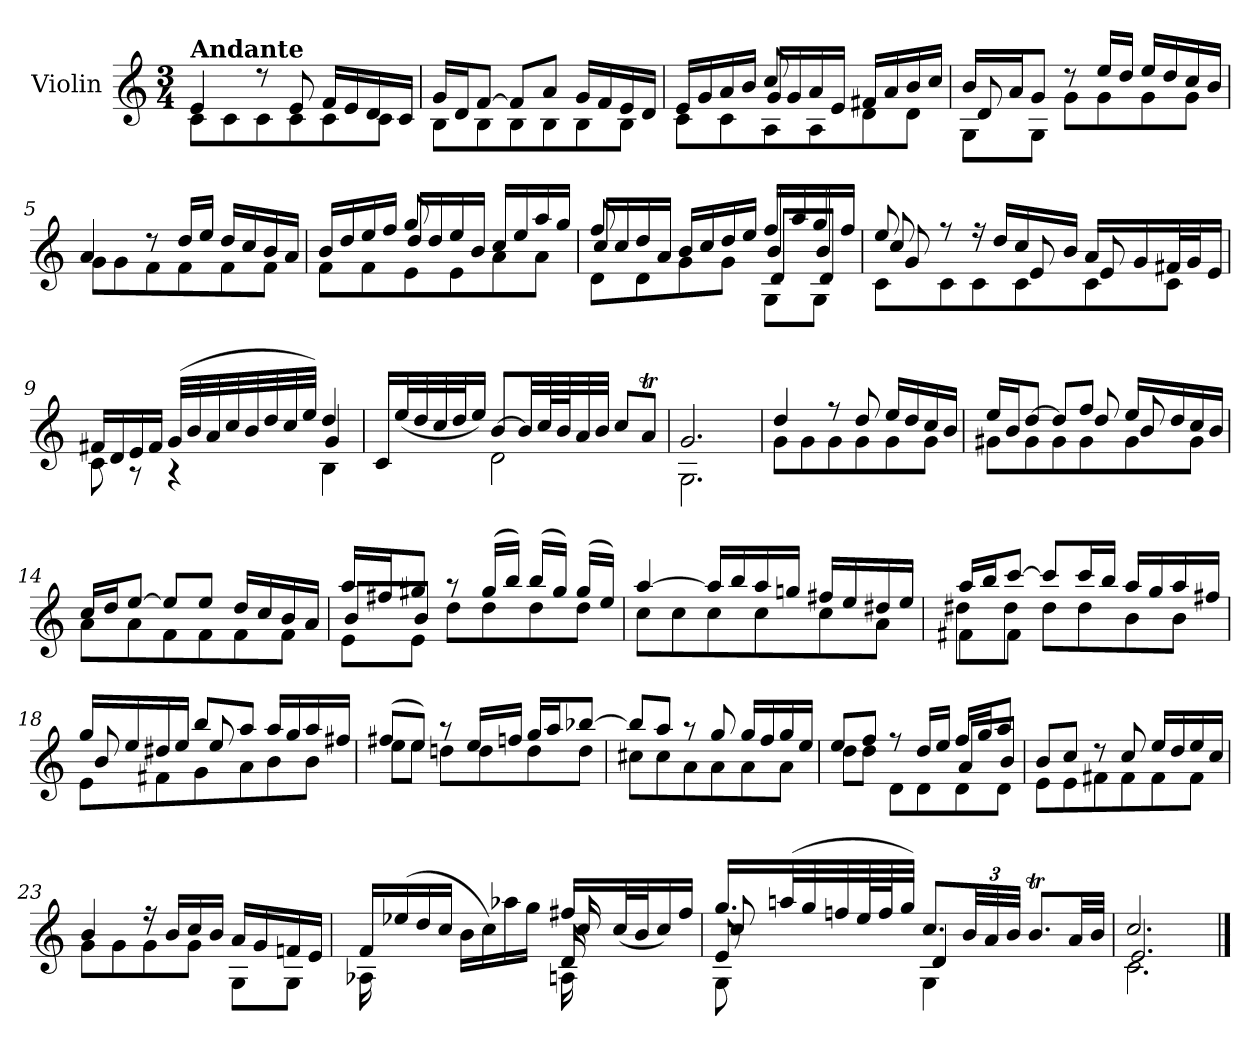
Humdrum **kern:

**kern
*part1
*staff1
*I"Violin
*I'Vln.
*clefG2
*k[]
*M3/4
=1
*^
!LO:TX:a:B:t=Andante	!
4e/	8c\L
.	8c\
8r	8c\
8e/	8c\
16f/LL	8c\
16e/	.
16d/	8c\J
16c/JJ	.
=2	=2
16g/LL	8B\L
16d/J	.
[8f/J	8B\
8f/L]	8B\
8a/J	8B\
16g/LL	8B\
16f/	.
16e/	8B\J
16d/JJ	.
=3	=3
*	*^
16e/LL	8c\L	4ryy
16g/	.	.
16a/	8c\	.
16b/JJ	.	.
8cc/	8A\	16g/LL
.	.	16g/
8ryy	8A\	16a/
.	.	16e/JJ
4ryy	8d\	16f#X/LL
.	.	16a/
.	8d\J	16b/
.	.	16cc/JJ
=4	=4	=4
16b/LL	8G\L	8d/
16a/J	.	.
8g/J	8G\J	8ryy
8r	8g\L	4ryy
16ee/LL	8g\	.
16dd/JJ	.	.
16ee/LL	8g\	4ryy
16dd/	.	.
16cc/	8g\J	.
16b/JJ	.	.
*	*v	*v
=5	=5
4a/	8g\L
.	8g\
8r	8f\
16dd/LL	8f\
16ee/JJ	.
16dd/LL	8f\
16cc/	.
16b/	8f\J
16a/JJ	.
=6	=6
*	*^
16b/LL	8f\L	4ryy
16dd/	.	.
16ee/	8f\	.
16ff/JJ	.	.
8gg/	8e\	16dd/LL
.	.	16dd/
8ryy	8e\	16ee/
.	.	16b/JJ
4ryy	8a\	16cc/LL
.	.	16ee/
.	8a\J	16aa/
.	.	16gg/JJ
=7	=7	=7
*	*	*^
8ff/	8d\L	16cc/LL	4ryy
.	.	16cc/	.
8ryy	8d\	16dd/	.
.	.	16a/JJ	.
16b/LL	8g\	4ryy	4ryy
16cc/	.	.	.
16dd/	8g\J	.	.
16ee/JJ	.	.	.
16ff/LL	8G\L	8b/L	8d/L
16aa/	.	.	.
16gg/	8G\J	8b/J	8d/J
16ff/JJ	.	.	.
=8	=8	=8	=8
8ee/	8c\L	8cc/	8g/
8r	8c\	8ryy	8ryy
16r	8c\	8ryy	4ryy
16dd/LL	.	.	.
16cc/	8c\	8e/	.
16b/JJ	.	.	.
16a/LL	8c\	8e/	4ryy
16g/	.	.	.
32f#X/L	8c\J	8ryy	.
32g/J	.	.	.
16e/JJ	.	.	.
*	*	*v	*v
=9	=9	=9
16f#X/LL	8c\	4ryy
16d/	.	.
16e/	8r	.
16f#/JJ	.	.
(>32g/LLL	4r	4ryy
32b/	.	.
32a/	.	.
32cc/	.	.
32b/	.	.
32dd/	.	.
32cc/	.	.
32ee/JJJ)	.	.
4dd/	4B\	4g/
*	*v	*v
=10	=10
16c/LL	4ryy
(<32ee/L	.
32dd/	.
32cc/	.
32dd/J	.
16ee/JJ)	.
[8b/L	2d\
32b/LL]	.
64cc/L	.
64b/J	.
32a/	.
32b/JJJ	.
8cc/L	.
8aT/J	.
=11	=11
2.g/	2.G\
=12	=12
4dd/	8g\L
.	8g\
8r	8g\
8dd/	8g\
16ee/LL	8g\
16dd/	.
16cc/	8g\J
16b/JJ	.
=13	=13
*	*^
16ee/LL	8g#X\L	4ryy
16b/J	.	.
[8dd/J	8g#\	.
8dd/L]	8g#\	8ryy
8ff/J	8g#\	8dd/
16ee/LL	8g#\	8b/
16dd/	.	.
16cc/	8g#\J	8ryy
16b/JJ	.	.
*	*v	*v
=14	=14
16cc/LL	8a\L
16dd/J	.
[8ee/J	8a\
8ee/L]	8f\
8ee/J	8f\
16dd/LL	8f\
16cc/	.
16b/	8f\J
16a/JJ	.
=15	=15
*	*^
16aa/LL	8e\L	8b/L
16ff#X/J	.	.
8gg#X/J	8e\J	8b/J
8r	8dd\L	4ryy
(>16gg#/LL	8dd\	.
16bb/JJ)	.	.
(>16bb/LL	8dd\	4ryy
16gg#/JJ)	.	.
(>16gg#/LL	8dd\J	.
16ee/JJ)	.	.
*	*v	*v
=16	=16
[4aa/	8cc\L
.	8cc\
16aa/LL]	8cc\
16bb/	.
16aa/	8cc\
16ggn/JJ	.
16ff#X/LL	8cc\
16ee/	.
16dd#X/	8a\J
16ee/JJ	.
=17	=17
*	*^
16aa/LL	8f#X\L	8dd#X\L
16bb/J	.	.
[8ccc/J	8f#\J	8dd#\J
8ccc/L]	8dd#\L	4ryy
16ccc/L	8dd#\	.
16bb/JJ	.	.
16aa/LL	8b\	4ryy
16gg/	.	.
16aa/	8b\J	.
16ff#X/JJ	.	.
=18	=18	=18
16gg/LL	8e\L	8b/
16ee/	.	.
16dd#X/	8f#X\	8ryy
16ee/JJ	.	.
8bb/L	8g\	8ee/
8aa/J	8a\	8ryy
16aa/LL	8b\	4ryy
16gg/	.	.
16aa/	8b\J	.
16ff#X/JJ	.	.
*	*v	*v
=19	=19
(>8ff#X/L	8ee\L
8ee/J)	8ee\J
8r	8ddn\L
16ee/LL	8dd\
16ffn/JJ	.
16gg/LL	8dd\
16aa/J	.
[8bb-X/J	8dd\J
=20	=20
8bb-/L]	8cc#X\L
8aa/J	8cc#\
8r	8a\
8gg/	8a\
16gg/LL	8a\
16ff/	.
16gg/	8a\J
16ee/JJ	.
=21	=21
*	*^
8ee/L	8dd\L	4ryy
8ff/J	8dd\J	.
8r	8d\L	4ryy
16dd/LL	8d\	.
16ee/JJ	.	.
16ff/LL	8d\	8a/L
16gg/J	.	.
8aa/J	8d\J	8b/J
*	*v	*v
=22	=22
8b/L	8e\L
8cc/J	8e\
8r	8f#X\
8cc/	8f#\
16ee/LL	8f#\
16dd/	.
16ee/	8f#\J
16cc/JJ	.
=23	=23
4b/	8g\L
.	8g\
16r	8g\
16b/LL	.
16cc/	8g\J
16b/JJ	.
16a/LL	8G\L
16g/	.
16fn/	8G\J
16e/JJ	.
=24	=24
*^	*^
16f/LL	16A-X\	4ryy	4ryy
(>16ee-X/	16ryy	.	.
16dd/	8ryy	.	.
16cc/JJ	.	.	.
16b\LL	4ryy	4ryy	4ryy
16cc\)	.	.	.
16aa-X\	.	.	.
16gg\JJ	.	.	.
16ff#X/LL	16An\	16cc/	16d/
(<32cc/L	16ryy	16ryy	16ryy
32b/J	.	.	.
16cc/)	8ryy	8ryy	8ryy
16ff#/JJ	.	.	.
=25	=25	=25	=25
16.gg/LL	8G\	8cc/	8e/
(>32aan/L	.	.	.
32gg/	8ryy	8ryy	8ryy
32ffn/	.	.	.
64ee/L	.	.	.
64ff/J	.	.	.
32gg/JJJ)	.	.	.
8.cc/L	4G\	4d/	4ryy
*Xbrackettup	*	*	*
48b/LL	.	.	.
48a/	.	.	.
48b/JJJ	.	.	.
8.bt/L	4ryy	4ryy	4ryy
32a/LL	.	.	.
32b/JJJ	.	.	.
*	*	*v	*v
=26	=26	=26
2.cc/	2.c\	2.e/
*v	*v	*v
==
*-
